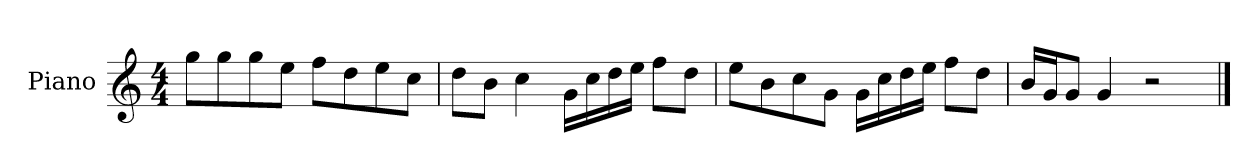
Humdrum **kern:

**kern
*part1
*staff1
*I"Piano
*I'P-no
*clefG2
*k[]
*M4/4
*MM90
=1
8gg\L
8gg\
8gg\
8ee\J
8ff\L
8dd\
8ee\
8cc\J
=2
8dd\L
8b\J
4cc\
16g\LL
16cc\
16dd\
16ee\JJ
8ff\L
8dd\J
=3
8ee\L
8b\
8cc\
8g\J
16g\LL
16cc\
16dd\
16ee\JJ
8ff\L
8dd\J
=4
16b/LL
16g/J
8g/J
4g/
2r
==
*-
